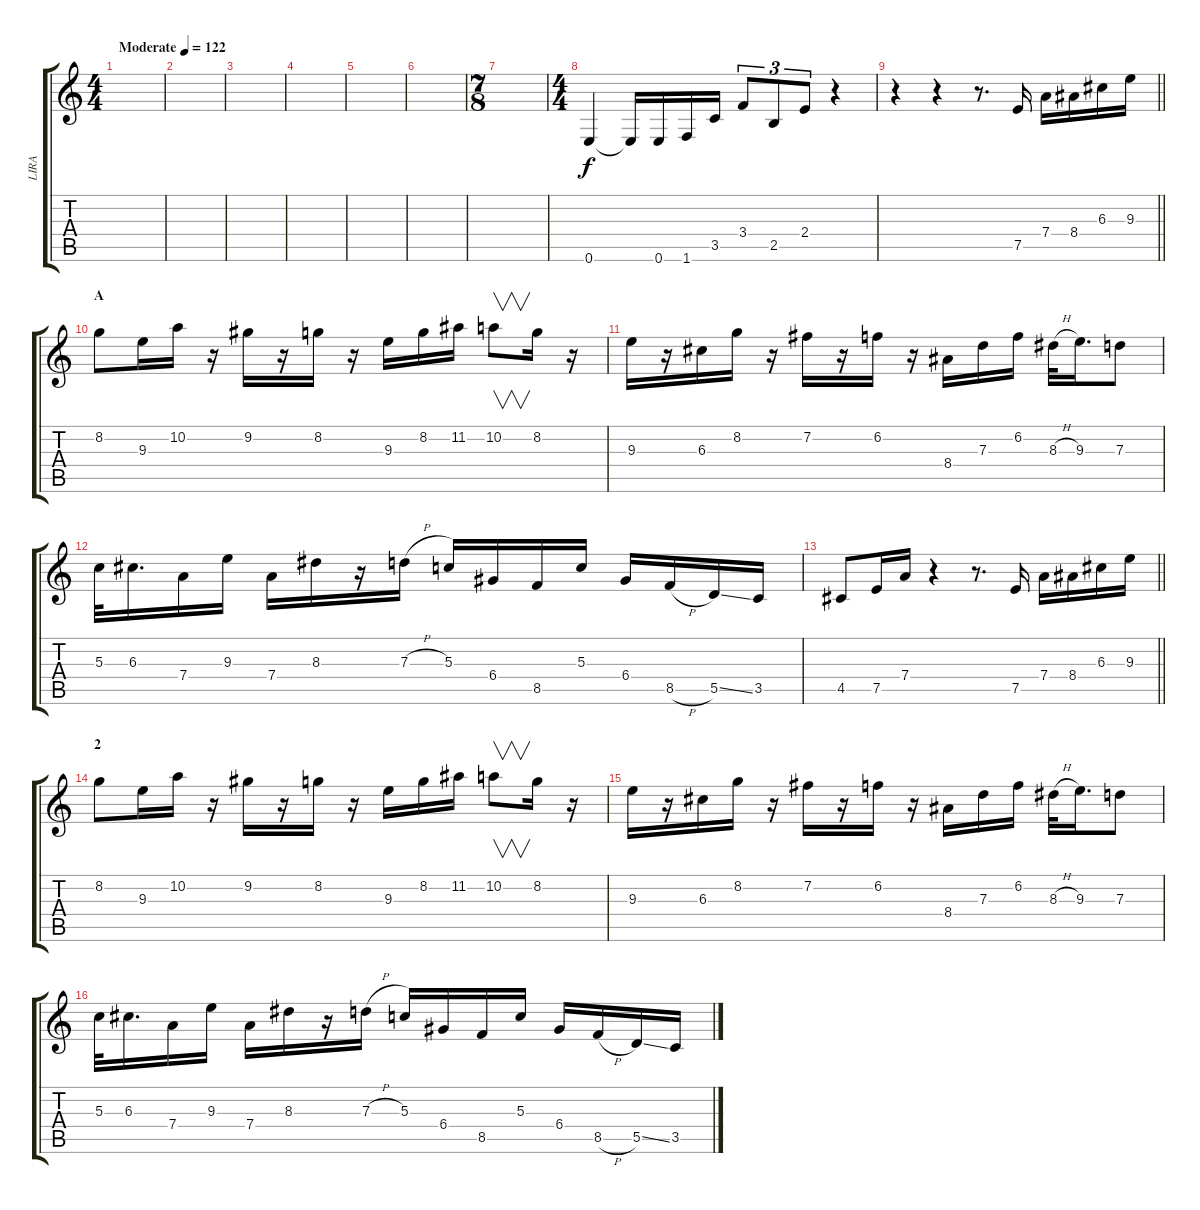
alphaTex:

\track ("LIRA" "LIRA") {instrument overdrivenguitar}
\staff {score tabs}
\tuning (E4 B3 G3 D3 A2 E2) {hide}
\ts (4 4)
\tempo (122 "Moderate")
\clef g2
\ks c
|
|
|
|
|
|
\ts (7 8)
|
\ts (4 4)
0.6.4 0.6{t}.16 0.6.16 1.6.16 3.5.16 3.4.8{tu (3 2)} 2.5.8{tu (3 2)} 2.4.8{tu (3 2)} r.4 |
\barLineRight lightlight
r.4 r.4 r.8{d} 7.5.16 7.4.16 8.4.16 6.3.16 9.3.16 |
\section ("" "A")
8.2.8 9.3.16 10.2.16 r.16 9.2.16 r.16 8.2.16 r.16 9.3.16 8.2.16 11.2.16 10.2.8{v} 8.2.16 r.16 |
9.3.16 r.16 6.3.16 8.2.16 r.16 7.2.16 r.16 6.2.16 r.16 8.4.16 7.3.16 6.2.16 8.3{h}.32 9.3.16{d} 7.3.8 |
5.3.32 6.3.16{d} 7.4.16 9.3.16 7.4.16 8.3.16 r.16 7.3{h}.16 5.3.16 6.4.16 8.5.16 5.3.16 6.4.16 8.5{h}.16 5.5{ss}.16 3.5.16 |
\barLineRight lightlight
4.5.8 7.5.16 7.4.16 r.4 r.8{d} 7.5.16 7.4.16 8.4.16 6.3.16 9.3.16 |
\section ("" "2")
8.2.8 9.3.16 10.2.16 r.16 9.2.16 r.16 8.2.16 r.16 9.3.16 8.2.16 11.2.16 10.2.8{v} 8.2.16 r.16 |
9.3.16 r.16 6.3.16 8.2.16 r.16 7.2.16 r.16 6.2.16 r.16 8.4.16 7.3.16 6.2.16 8.3{h}.32 9.3.16{d} 7.3.8 |
5.3.32 6.3.16{d} 7.4.16 9.3.16 7.4.16 8.3.16 r.16 7.3{h}.16 5.3.16 6.4.16 8.5.16 5.3.16 6.4.16 8.5{h}.16 5.5{ss}.16 3.5.16
